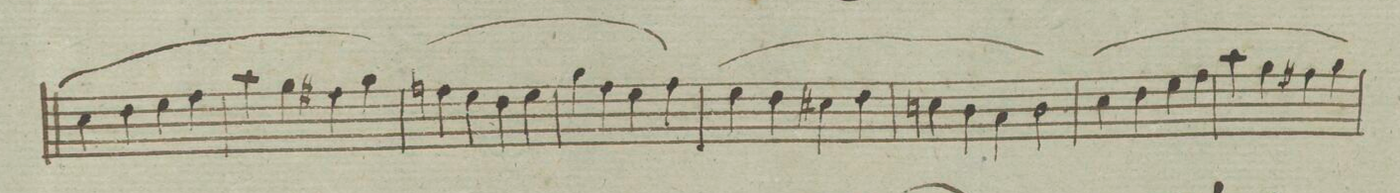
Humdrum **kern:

**kern	**dynam
*I"Violino. 1mo	*
*clefG2	*
*k[fncngn]	*
*met(c|)	*
*M2/2	*
(4cc\	.
4dd\	.
4ee\	.
4ff\	.
=100	=100
4aa\	.
4gg\	.
4ff#X\	.
4gg\)	.
=101	=101
(4ffn\	.
4ee\	.
4dd\	.
4ee\	.
=102	=102
4gg\	.
4ff\	.
4ee\	.
4ff\)	.
=103	=103
(4ee\	.
4dd\	.
4cc#X\	.
4dd\	.
=104	=104
4ccn\	.
4b\	.
4a\	.
4b\)	.
=105	=105
(4cc\	.
4dd\	.
4ee\	.
4ff\	.
=106	=106
4aa\	.
4gg\	.
4ff#X\	.
4gg\)	.
=107	=107
*-	*-
